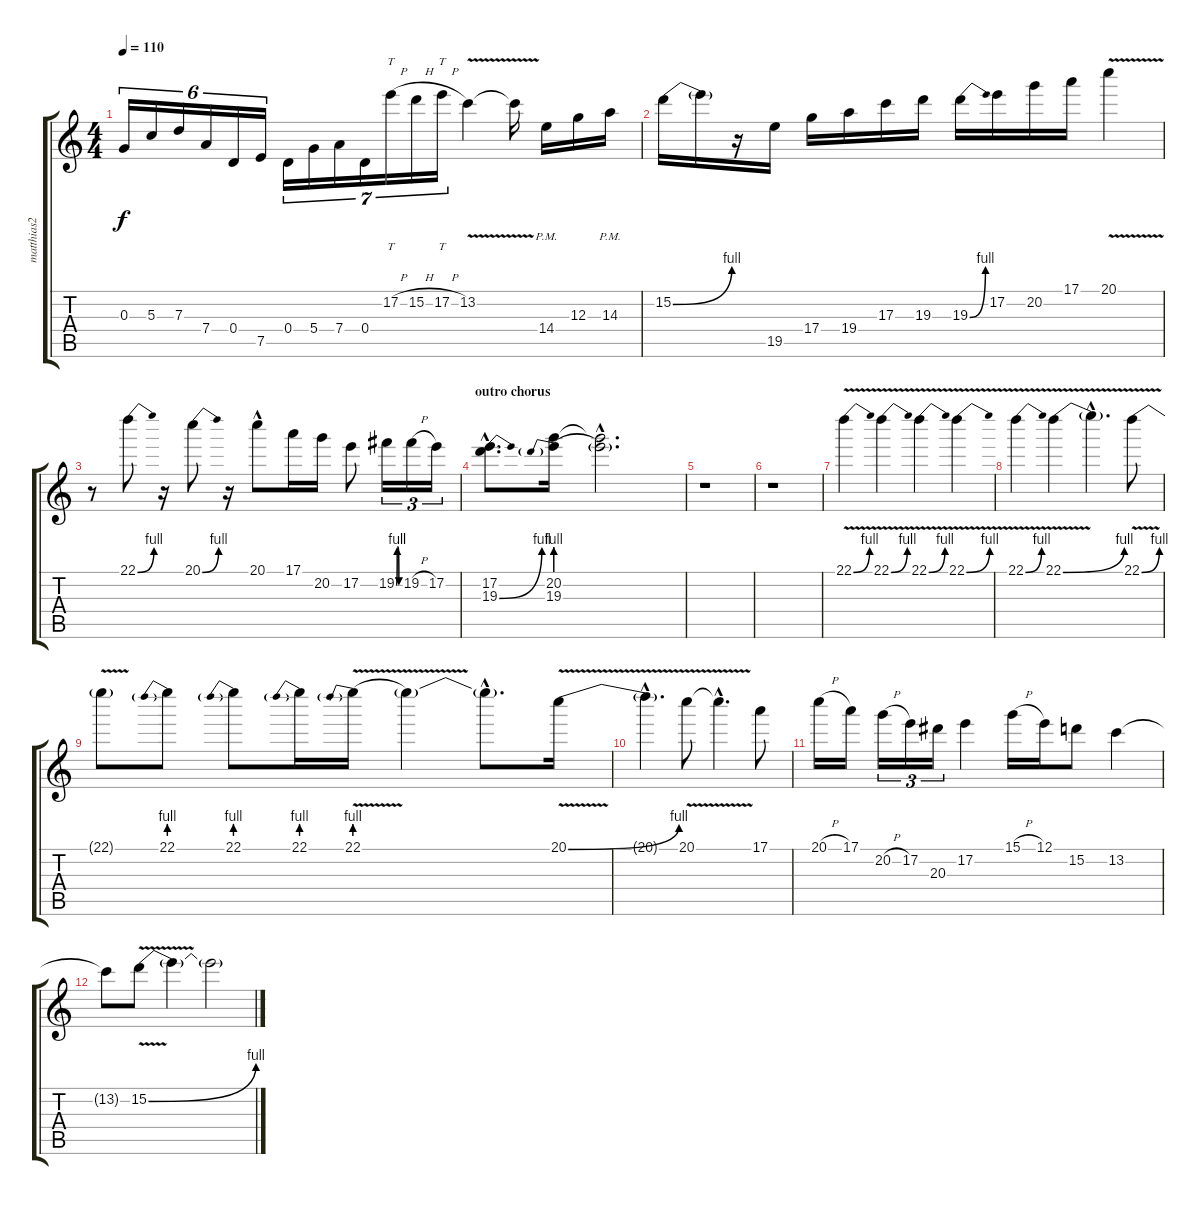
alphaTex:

\track ("matthias2" "matthias2") {instrument distortionguitar}
\staff {score tabs}
\tuning (E4 B3 G3 D3 A2 E2) {hide}
\ts (4 4)
\tempo 110
\clef g2
\ks c
0.3.16{tu (6 4) dy f} 5.3.16{tu (6 4)} 7.3.16{tu (6 4)} 7.4.16{tu (6 4)} 0.4.16{tu (6 4)} 7.5.16{tu (6 4)} 0.4.16{tu (7 4)} 5.4.16{tu (7 4)} 7.4.16{tu (7 4)} 0.4.16{tu (7 4)} 17.2{h}.16{tt tu (7 4)} 15.2{h}.16{tu (7 4)} 17.2{h}.16{tt tu (7 4)} 13.2{v}.4 13.2{t}.16 14.4{pm}.16 12.3.16 14.3{pm}.16 |
15.2{be (bend 0 0 60 4)}.16 15.2{t}.16 r.16 19.5.16 17.4.16 19.4.16 17.3.16 19.3.16 19.3{be (bend 0 0 60 4)}.16 17.2.16 20.2.16 17.1.16 20.1{v}.4 |
r.8 22.1{be (bend 0 0 60 4)}.8 r.16 20.1{be (bend 0 0 60 4)}.8 r.16 20.1{hac}.8 17.1.16 20.2.16 17.2.8 19.2{be (custom 0 0 15 4 30 4 45 0 60 0)}.16{tu (3 2)} 19.2{h}.16{tu (3 2)} 17.2.16{tu (3 2)} |
\section ("" "outro chorus")
(17.2{hac} 19.3{be (bend 0 0 60 4) hac}).8{d} (20.2 19.3{be (prebend 0 4 60 4)}).16 (20.2{hac t} 19.3{hac t}).2{d} |
r.1 |
r.1 |
22.1{be (bend 0 0 60 4) v}.4 22.1{be (bend 0 0 60 4) v}.4 22.1{be (bend 0 0 60 4) v}.4 22.1{be (bend 0 0 60 4) v}.4 |
22.1{be (bend 0 0 60 4) v}.4 22.1{be (bend 0 0 60 4) v}.4 22.1{hac t}.4{d} 22.1{be (bend 0 0 60 4) v}.8 |
22.1{t}.8 22.1{be (prebend 0 4 60 4)}.8 22.1{be (prebend 0 4 60 4)}.8 22.1{be (prebend 0 4 60 4)}.16 22.1{be (prebend 0 4 60 4) v}.16 22.1{t}.4 22.1{hac t}.8{d} 20.1{be (bend 0 0 60 4) v}.16 |
20.1{hac t}.4{d} 20.1{v}.8 20.1{hac t}.4{d} 17.1.8 |
20.1{h}.16{volume 6} 17.1.16 20.2{h}.16{tu (3 2)} 17.2.16{tu (3 2)} 20.3.16{tu (3 2)} 17.2.4 15.1{h}.16 12.1.16 15.2.8 13.2.4 |
13.2{t}.8 15.2{be (bend 0 0 60 4) v}.8 15.2{t}.4 15.2{t}.2
